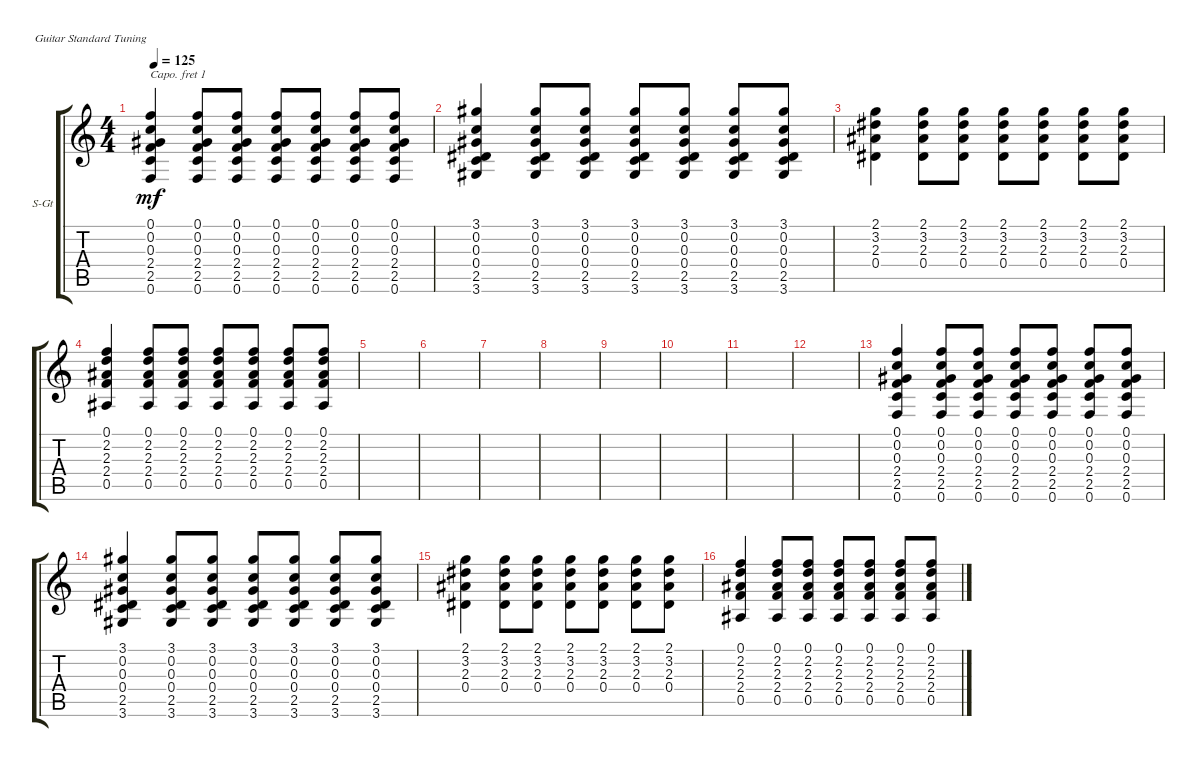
\defaultSystemsLayout 4
\bracketExtendMode groupsimilarinstruments
\firstSystemTrackNameOrientation horizontal
\otherSystemsTrackNameOrientation horizontal
\track ("Steel Guitar" "S-Gt") {instrument acousticguitarsteel}
\staff {score tabs}
\capo 1
\tuning (E4 B3 G3 D3 A2 E2)
\ts (4 4)
\tempo 125
\clef g2
\ks c
(0.3 2.4 2.5 0.2 0.1 0.6).4{dy mf} (0.3 2.4 2.5 0.2 0.1 0.6).8 (0.3 2.4 2.5 0.2 0.1 0.6).8 (0.3 2.4 2.5 0.2 0.1 0.6).8 (0.3 2.4 2.5 0.2 0.1 0.6).8 (0.3 2.4 2.5 0.2 0.1 0.6).8 (0.3 2.4 2.5 0.2 0.1 0.6).8 |
(0.3 0.4 2.5 0.2 3.1 3.6).4 (0.3 0.4 2.5 0.2 3.1 3.6).8 (0.3 0.4 2.5 0.2 3.1 3.6).8 (0.3 0.4 2.5 0.2 3.1 3.6).8 (0.3 0.4 2.5 0.2 3.1 3.6).8 (0.3 0.4 2.5 0.2 3.1 3.6).8 (0.3 0.4 2.5 0.2 3.1 3.6).8 |
(0.4 2.3 3.2 2.1).4 (0.4 2.3 3.2 2.1).8 (0.4 2.3 3.2 2.1).8 (0.4 2.3 3.2 2.1).8 (0.4 2.3 3.2 2.1).8 (0.4 2.3 3.2 2.1).8 (0.4 2.3 3.2 2.1).8 |
(0.5 2.4 2.3 2.2 0.1).4 (0.5 2.4 2.3 2.2 0.1).8 (0.5 2.4 2.3 2.2 0.1).8 (0.5 2.4 2.3 2.2 0.1).8 (0.5 2.4 2.3 2.2 0.1).8 (0.5 2.4 2.3 2.2 0.1).8 (0.5 2.4 2.3 2.2 0.1).8 |
|
|
|
|
|
|
|
|
(0.3 2.4 2.5 0.2 0.1 0.6).4 (0.3 2.4 2.5 0.2 0.1 0.6).8 (0.3 2.4 2.5 0.2 0.1 0.6).8 (0.3 2.4 2.5 0.2 0.1 0.6).8 (0.3 2.4 2.5 0.2 0.1 0.6).8 (0.3 2.4 2.5 0.2 0.1 0.6).8 (0.3 2.4 2.5 0.2 0.1 0.6).8 |
(0.3 0.4 2.5 0.2 3.1 3.6).4 (0.3 0.4 2.5 0.2 3.1 3.6).8 (0.3 0.4 2.5 0.2 3.1 3.6).8 (0.3 0.4 2.5 0.2 3.1 3.6).8 (0.3 0.4 2.5 0.2 3.1 3.6).8 (0.3 0.4 2.5 0.2 3.1 3.6).8 (0.3 0.4 2.5 0.2 3.1 3.6).8 |
(0.4 2.3 3.2 2.1).4 (0.4 2.3 3.2 2.1).8 (0.4 2.3 3.2 2.1).8 (0.4 2.3 3.2 2.1).8 (0.4 2.3 3.2 2.1).8 (0.4 2.3 3.2 2.1).8 (0.4 2.3 3.2 2.1).8 |
(0.5 2.4 2.3 2.2 0.1).4 (0.5 2.4 2.3 2.2 0.1).8 (0.5 2.4 2.3 2.2 0.1).8 (0.5 2.4 2.3 2.2 0.1).8 (0.5 2.4 2.3 2.2 0.1).8 (0.5 2.4 2.3 2.2 0.1).8 (0.5 2.4 2.3 2.2 0.1).8
